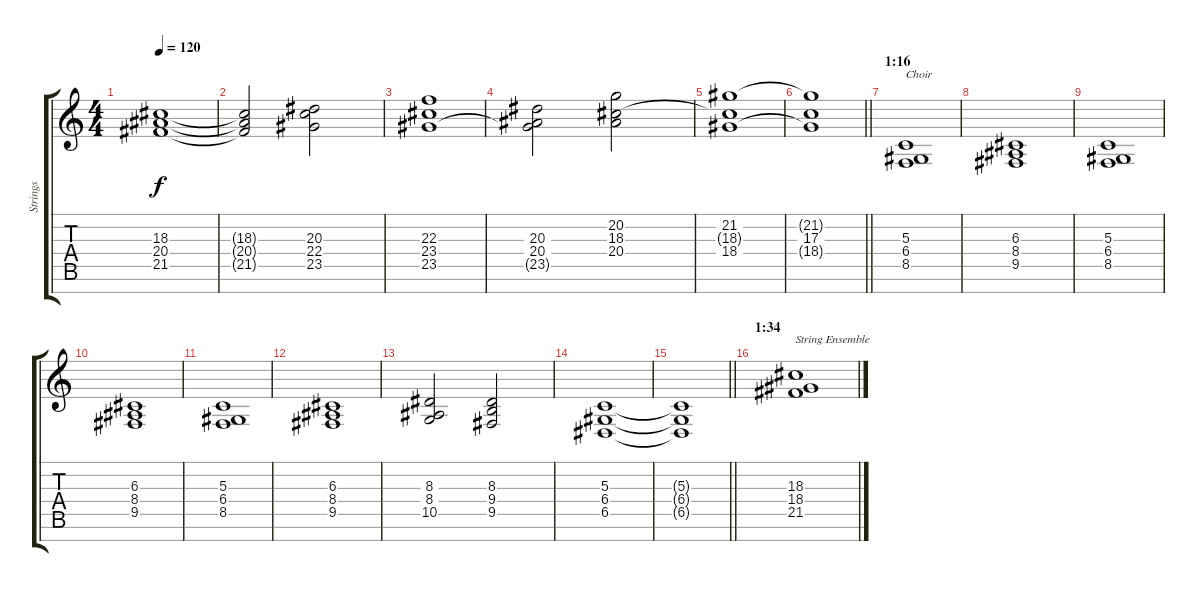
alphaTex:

\track ("Strings" "Strings") {instrument stringensemble1}
\staff {score tabs}
\tuning (E4 B3 G3 D3 A2 E2 B1) {hide}
\ts (4 4)
\tempo 120
\clef g2
\ks c
(18.3 20.4 21.5).1{dy f} |
(18.3{t} 20.4{t} 21.5{t}).2 (20.3 22.4 23.5).2 |
(22.3 23.4 23.5).1 |
(20.3 20.4 23.5{t}).2 (20.2 18.3 20.4).2 |
(21.2 18.3{t} 18.4).1 |
\barLineRight lightlight
(21.2{t} 17.3 18.4{t}).1 |
\section ("" "1:16")
(5.3 6.4 8.5).1{txt "Choir" instrument choiraahs} |
(6.3 8.4 9.5).1 |
(5.3 6.4 8.5).1 |
(6.3 8.4 9.5).1 |
(5.3 6.4 8.5).1 |
(6.3 8.4 9.5).1 |
(8.3 8.4 10.5).2 (8.3 9.4 9.5).2 |
(5.3 6.4 6.5).1 |
\barLineRight lightlight
(5.3{t} 6.4{t} 6.5{t}).1 |
\section ("" "1:34")
(18.3 18.4 21.5).1{txt "String Ensemble" instrument stringensemble1}
